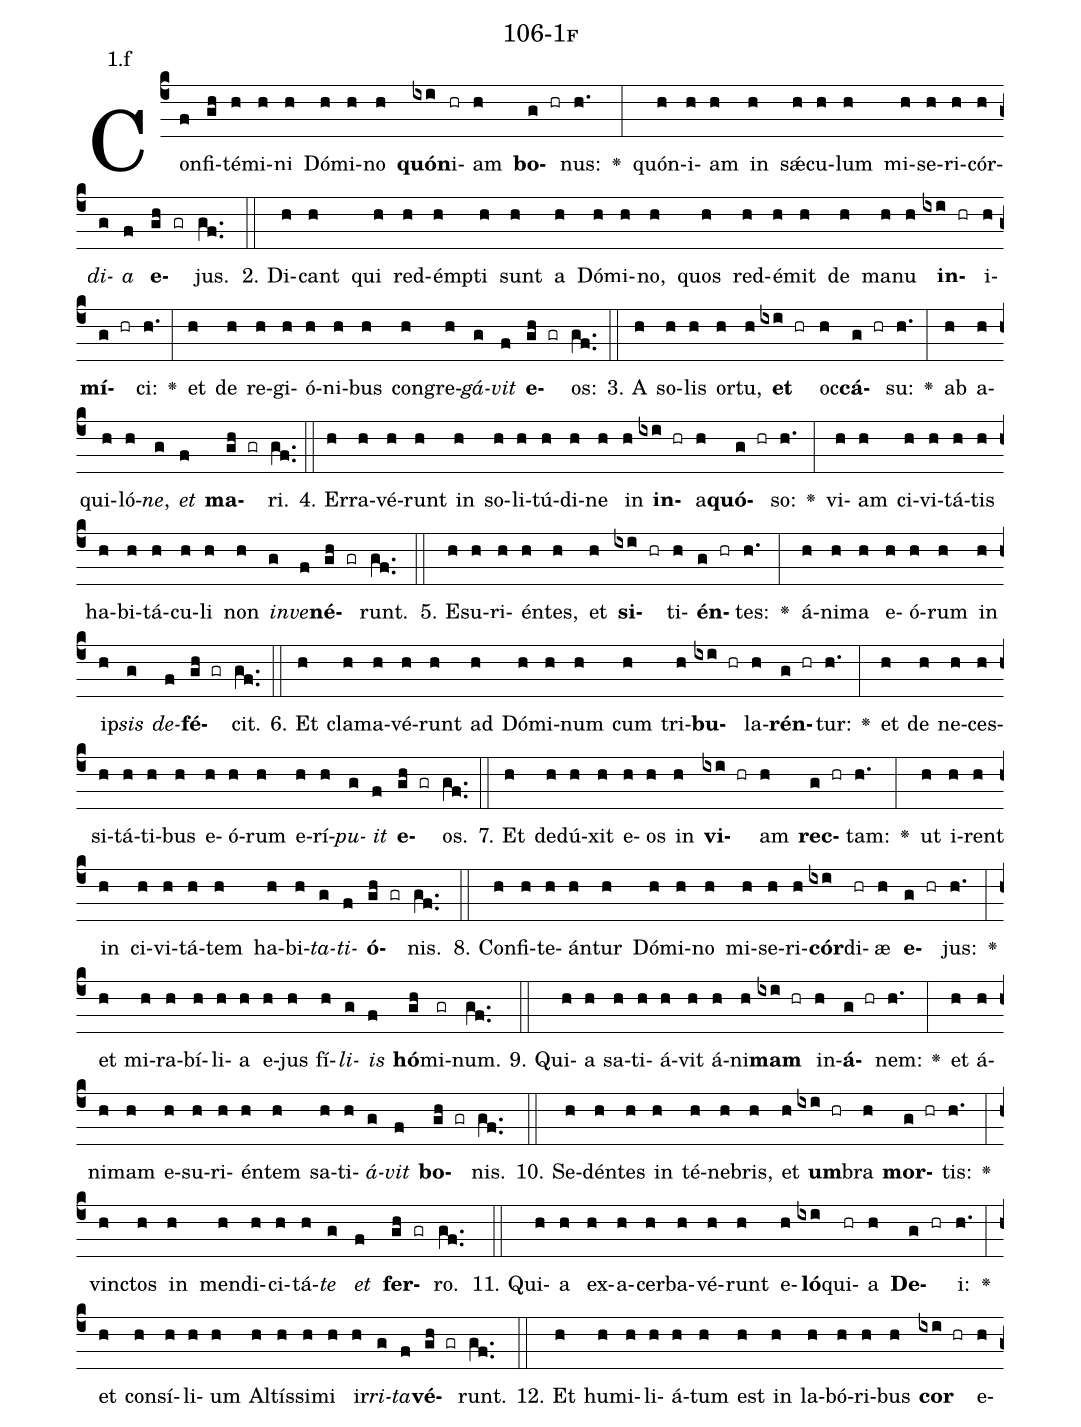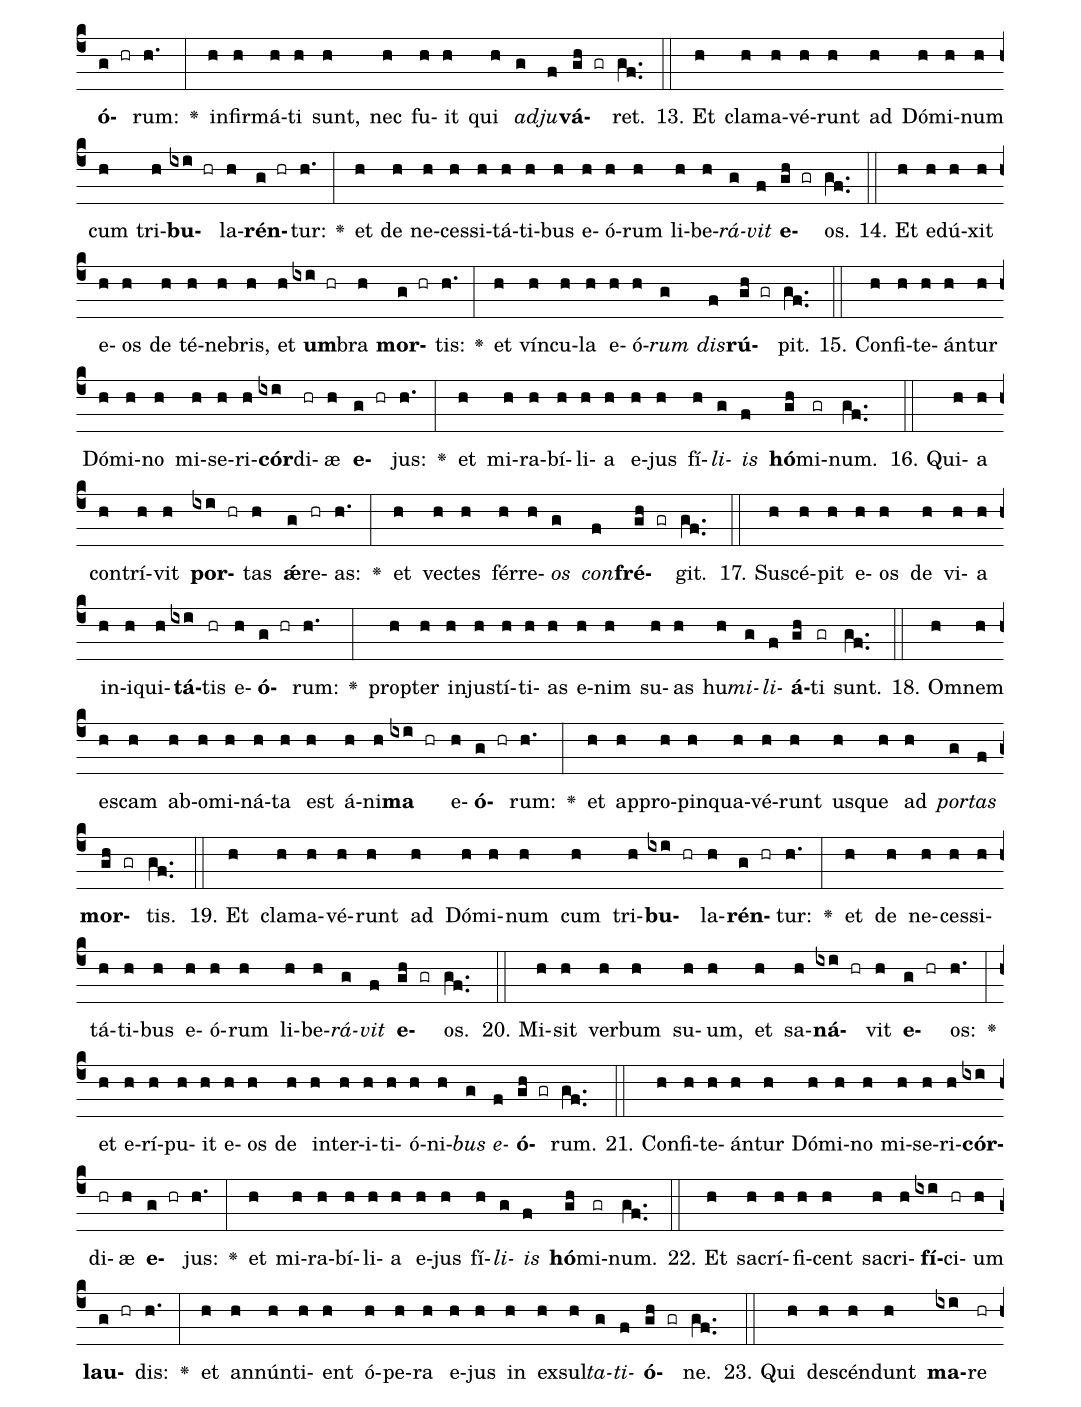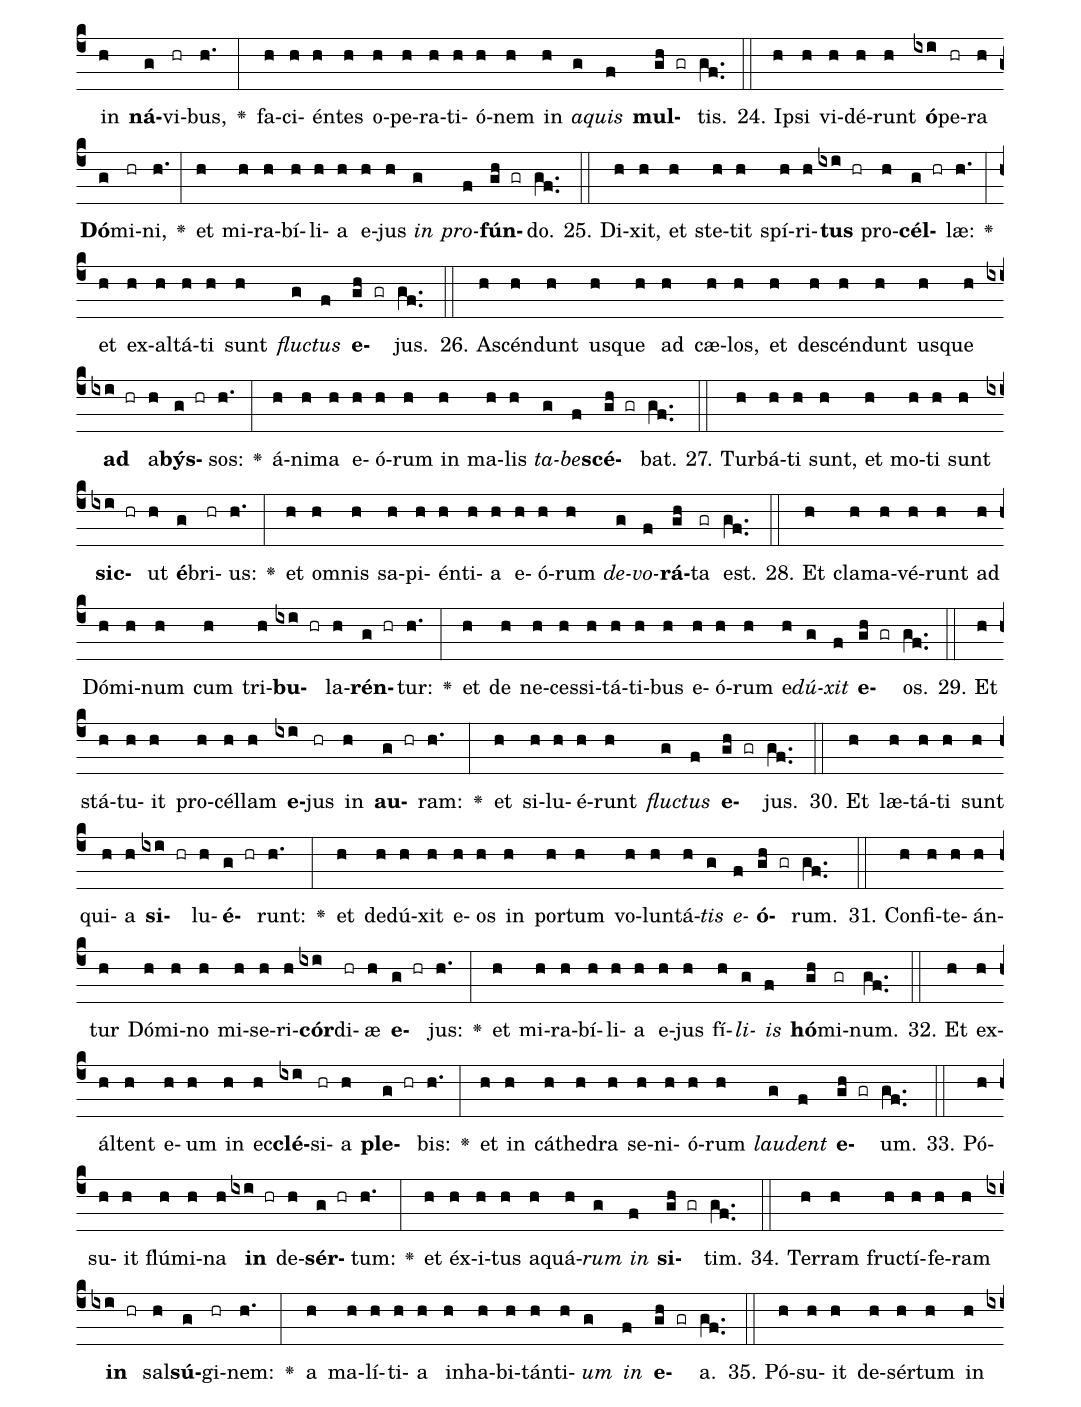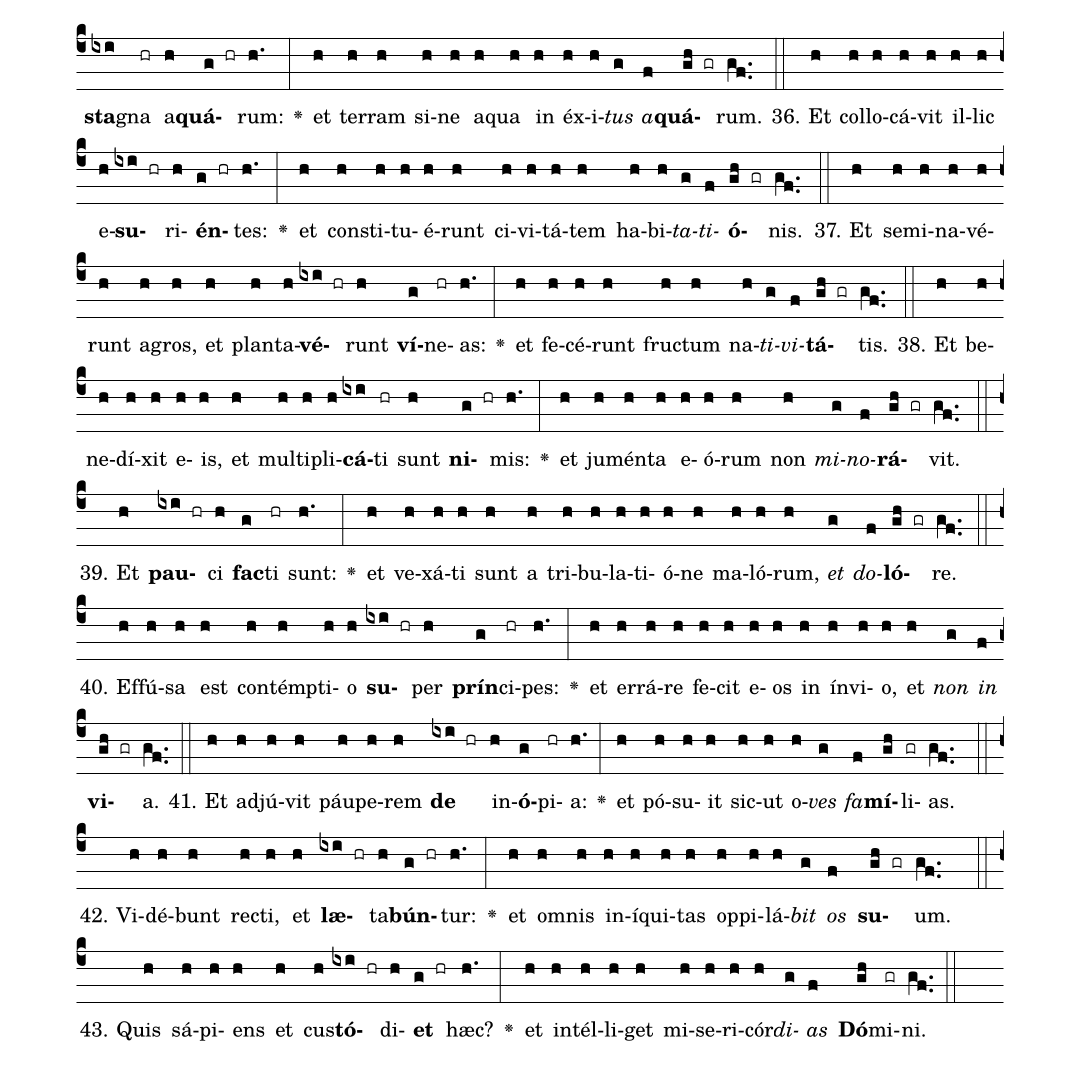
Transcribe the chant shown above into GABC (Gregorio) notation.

name: 106-1f;
annotation: 1.f;
%%
(c4)Con(f)fi(gh)té(h)mi(h)ni(h) Dó(h)mi(h)no(h) <b>quón</b>(ixi)i(hr)am(h) <b>bo</b>(g hr)nus:(h.) <v>\greheightstar</v>(:) quón(h)i(h)am(h) in(h) sǽ(h)cu(h)lum(h) mi(h)se(h)ri(h)cór(h)<i>di</i>(g)<i>a</i>(f) <b>e</b>(gh gr)jus.(gf..) (::)
2. Di(h)cant(h) qui(h) red(h)émp(h)ti(h) sunt(h) a(h) Dó(h)mi(h)no,(h) quos(h) red(h)é(h)mit(h) de(h) ma(h)nu(h) <b>in</b>(ixi hr)i(h)<b>mí</b>(g hr)ci:(h.) <v>\greheightstar</v>(:) et(h) de(h) re(h)gi(h)ó(h)ni(h)bus(h) con(h)gre(h)<i>gá</i>(g)<i>vit</i>(f) <b>e</b>(gh gr)os:(gf..) (::)
3. A(h) so(h)lis(h) or(h)tu,(h) <b>et</b>(ixi hr) oc(h)<b>cá</b>(g hr)su:(h.) <v>\greheightstar</v>(:) ab(h) a(h)qui(h)ló(h)<i>ne</i>,(g) <i>et</i>(f) <b>ma</b>(gh gr)ri.(gf..) (::)
4. Er(h)ra(h)vé(h)runt(h) in(h) so(h)li(h)tú(h)di(h)ne(h) in(h) <b>in</b>(ixi hr)a(h)<b>quó</b>(g hr)so:(h.) <v>\greheightstar</v>(:) vi(h)am(h) ci(h)vi(h)tá(h)tis(h) ha(h)bi(h)tá(h)cu(h)li(h) non(h) <i>in</i>(g)<i>ve</i>(f)<b>né</b>(gh gr)runt.(gf..) (::)
5. E(h)su(h)ri(h)én(h)tes,(h) et(h) <b>si</b>(ixi hr)ti(h)<b>én</b>(g hr)tes:(h.) <v>\greheightstar</v>(:) á(h)ni(h)ma(h) e(h)ó(h)rum(h) in(h) ip(h)<i>sis</i>(g) <i>de</i>(f)<b>fé</b>(gh gr)cit.(gf..) (::)
6. Et(h) cla(h)ma(h)vé(h)runt(h) ad(h) Dó(h)mi(h)num(h) cum(h) tri(h)<b>bu</b>(ixi hr)la(h)<b>rén</b>(g hr)tur:(h.) <v>\greheightstar</v>(:) et(h) de(h) ne(h)ces(h)si(h)tá(h)ti(h)bus(h) e(h)ó(h)rum(h) e(h)rí(h)<i>pu</i>(g)<i>it</i>(f) <b>e</b>(gh gr)os.(gf..) (::)
7. Et(h) de(h)dú(h)xit(h) e(h)os(h) in(h) <b>vi</b>(ixi hr)am(h) <b>rec</b>(g hr)tam:(h.) <v>\greheightstar</v>(:) ut(h) i(h)rent(h) in(h) ci(h)vi(h)tá(h)tem(h) ha(h)bi(h)<i>ta</i>(g)<i>ti</i>(f)<b>ó</b>(gh gr)nis.(gf..) (::)
8. Con(h)fi(h)te(h)án(h)tur(h) Dó(h)mi(h)no(h) mi(h)se(h)ri(h)<b>cór</b>(ixi)di(hr)æ(h) <b>e</b>(g hr)jus:(h.) <v>\greheightstar</v>(:) et(h) mi(h)ra(h)bí(h)li(h)a(h) e(h)jus(h) fí(h)<i>li</i>(g)<i>is</i>(f) <b>hó</b>(gh)mi(gr)num.(gf..) (::)
9. Qui(h)a(h) sa(h)ti(h)á(h)vit(h) á(h)ni(h)<b>mam</b>(ixi hr) in(h)<b>á</b>(g hr)nem:(h.) <v>\greheightstar</v>(:) et(h) á(h)ni(h)mam(h) e(h)su(h)ri(h)én(h)tem(h) sa(h)ti(h)<i>á</i>(g)<i>vit</i>(f) <b>bo</b>(gh gr)nis.(gf..) (::)
10. Se(h)dén(h)tes(h) in(h) té(h)ne(h)bris,(h) et(h) <b>um</b>(ixi hr)bra(h) <b>mor</b>(g hr)tis:(h.) <v>\greheightstar</v>(:) vinc(h)tos(h) in(h) men(h)di(h)ci(h)tá(h)<i>te</i>(g) <i>et</i>(f) <b>fer</b>(gh gr)ro.(gf..) (::)
11. Qui(h)a(h) ex(h)a(h)cer(h)ba(h)vé(h)runt(h) e(h)<b>ló</b>(ixi)qui(hr)a(h) <b>De</b>(g hr)i:(h.) <v>\greheightstar</v>(:) et(h) con(h)sí(h)li(h)um(h) Al(h)tís(h)si(h)mi(h) ir(h)<i>ri</i>(g)<i>ta</i>(f)<b>vé</b>(gh gr)runt.(gf..) (::)
12. Et(h) hu(h)mi(h)li(h)á(h)tum(h) est(h) in(h) la(h)bó(h)ri(h)bus(h) <b>cor</b>(ixi hr) e(h)<b>ó</b>(g hr)rum:(h.) <v>\greheightstar</v>(:) in(h)fir(h)má(h)ti(h) sunt,(h) nec(h) fu(h)it(h) qui(h) <i>ad</i>(g)<i>ju</i>(f)<b>vá</b>(gh gr)ret.(gf..) (::)
13. Et(h) cla(h)ma(h)vé(h)runt(h) ad(h) Dó(h)mi(h)num(h) cum(h) tri(h)<b>bu</b>(ixi hr)la(h)<b>rén</b>(g hr)tur:(h.) <v>\greheightstar</v>(:) et(h) de(h) ne(h)ces(h)si(h)tá(h)ti(h)bus(h) e(h)ó(h)rum(h) li(h)be(h)<i>rá</i>(g)<i>vit</i>(f) <b>e</b>(gh gr)os.(gf..) (::)
14. Et(h) e(h)dú(h)xit(h) e(h)os(h) de(h) té(h)ne(h)bris,(h) et(h) <b>um</b>(ixi hr)bra(h) <b>mor</b>(g hr)tis:(h.) <v>\greheightstar</v>(:) et(h) vín(h)cu(h)la(h) e(h)ó(h)<i>rum</i>(g) <i>dis</i>(f)<b>rú</b>(gh gr)pit.(gf..) (::)
15. Con(h)fi(h)te(h)án(h)tur(h) Dó(h)mi(h)no(h) mi(h)se(h)ri(h)<b>cór</b>(ixi)di(hr)æ(h) <b>e</b>(g hr)jus:(h.) <v>\greheightstar</v>(:) et(h) mi(h)ra(h)bí(h)li(h)a(h) e(h)jus(h) fí(h)<i>li</i>(g)<i>is</i>(f) <b>hó</b>(gh)mi(gr)num.(gf..) (::)
16. Qui(h)a(h) con(h)trí(h)vit(h) <b>por</b>(ixi hr)tas(h) <b>ǽ</b>(g)re(hr)as:(h.) <v>\greheightstar</v>(:) et(h) vec(h)tes(h) fér(h)re(h)<i>os</i>(g) <i>con</i>(f)<b>fré</b>(gh gr)git.(gf..) (::)
17. Su(h)scé(h)pit(h) e(h)os(h) de(h) vi(h)a(h) in(h)i(h)qui(h)<b>tá</b>(ixi)tis(hr) e(h)<b>ó</b>(g hr)rum:(h.) <v>\greheightstar</v>(:) prop(h)ter(h) in(h)jus(h)tí(h)ti(h)as(h) e(h)nim(h) su(h)as(h) hu(h)<i>mi</i>(g)<i>li</i>(f)<b>á</b>(gh)ti(gr) sunt.(gf..) (::)
18. Om(h)nem(h) es(h)cam(h) ab(h)o(h)mi(h)ná(h)ta(h) est(h) á(h)ni(h)<b>ma</b>(ixi hr) e(h)<b>ó</b>(g hr)rum:(h.) <v>\greheightstar</v>(:) et(h) ap(h)pro(h)pin(h)qua(h)vé(h)runt(h) us(h)que(h) ad(h) <i>por</i>(g)<i>tas</i>(f) <b>mor</b>(gh gr)tis.(gf..) (::)
19. Et(h) cla(h)ma(h)vé(h)runt(h) ad(h) Dó(h)mi(h)num(h) cum(h) tri(h)<b>bu</b>(ixi hr)la(h)<b>rén</b>(g hr)tur:(h.) <v>\greheightstar</v>(:) et(h) de(h) ne(h)ces(h)si(h)tá(h)ti(h)bus(h) e(h)ó(h)rum(h) li(h)be(h)<i>rá</i>(g)<i>vit</i>(f) <b>e</b>(gh gr)os.(gf..) (::)
20. Mi(h)sit(h) ver(h)bum(h) su(h)um,(h) et(h) sa(h)<b>ná</b>(ixi hr)vit(h) <b>e</b>(g hr)os:(h.) <v>\greheightstar</v>(:) et(h) e(h)rí(h)pu(h)it(h) e(h)os(h) de(h) in(h)ter(h)i(h)ti(h)ó(h)ni(h)<i>bus</i>(g) <i>e</i>(f)<b>ó</b>(gh gr)rum.(gf..) (::)
21. Con(h)fi(h)te(h)án(h)tur(h) Dó(h)mi(h)no(h) mi(h)se(h)ri(h)<b>cór</b>(ixi)di(hr)æ(h) <b>e</b>(g hr)jus:(h.) <v>\greheightstar</v>(:) et(h) mi(h)ra(h)bí(h)li(h)a(h) e(h)jus(h) fí(h)<i>li</i>(g)<i>is</i>(f) <b>hó</b>(gh)mi(gr)num.(gf..) (::)
22. Et(h) sa(h)crí(h)fi(h)cent(h) sa(h)cri(h)<b>fí</b>(ixi)ci(hr)um(h) <b>lau</b>(g hr)dis:(h.) <v>\greheightstar</v>(:) et(h) an(h)nún(h)ti(h)ent(h) ó(h)pe(h)ra(h) e(h)jus(h) in(h) ex(h)sul(h)<i>ta</i>(g)<i>ti</i>(f)<b>ó</b>(gh gr)ne.(gf..) (::)
23. Qui(h) de(h)scén(h)dunt(h) <b>ma</b>(ixi)re(hr) in(h) <b>ná</b>(g)vi(hr)bus,(h.) <v>\greheightstar</v>(:) fa(h)ci(h)én(h)tes(h) o(h)pe(h)ra(h)ti(h)ó(h)nem(h) in(h) <i>a</i>(g)<i>quis</i>(f) <b>mul</b>(gh gr)tis.(gf..) (::)
24. Ip(h)si(h) vi(h)dé(h)runt(h) <b>ó</b>(ixi)pe(hr)ra(h) <b>Dó</b>(g)mi(hr)ni,(h.) <v>\greheightstar</v>(:) et(h) mi(h)ra(h)bí(h)li(h)a(h) e(h)jus(h) <i>in</i>(g) <i>pro</i>(f)<b>fún</b>(gh gr)do.(gf..) (::)
25. Di(h)xit,(h) et(h) ste(h)tit(h) spí(h)ri(h)<b>tus</b>(ixi hr) pro(h)<b>cél</b>(g hr)læ:(h.) <v>\greheightstar</v>(:) et(h) ex(h)al(h)tá(h)ti(h) sunt(h) <i>fluc</i>(g)<i>tus</i>(f) <b>e</b>(gh gr)jus.(gf..) (::)
26. A(h)scén(h)dunt(h) us(h)que(h) ad(h) cæ(h)los,(h) et(h) de(h)scén(h)dunt(h) us(h)que(h) <b>ad</b>(ixi hr) a(h)<b>býs</b>(g hr)sos:(h.) <v>\greheightstar</v>(:) á(h)ni(h)ma(h) e(h)ó(h)rum(h) in(h) ma(h)lis(h) <i>ta</i>(g)<i>be</i>(f)<b>scé</b>(gh gr)bat.(gf..) (::)
27. Tur(h)bá(h)ti(h) sunt,(h) et(h) mo(h)ti(h) sunt(h) <b>sic</b>(ixi hr)ut(h) <b>é</b>(g)bri(hr)us:(h.) <v>\greheightstar</v>(:) et(h) om(h)nis(h) sa(h)pi(h)én(h)ti(h)a(h) e(h)ó(h)rum(h) <i>de</i>(g)<i>vo</i>(f)<b>rá</b>(gh)ta(gr) est.(gf..) (::)
28. Et(h) cla(h)ma(h)vé(h)runt(h) ad(h) Dó(h)mi(h)num(h) cum(h) tri(h)<b>bu</b>(ixi hr)la(h)<b>rén</b>(g hr)tur:(h.) <v>\greheightstar</v>(:) et(h) de(h) ne(h)ces(h)si(h)tá(h)ti(h)bus(h) e(h)ó(h)rum(h) e(h)<i>dú</i>(g)<i>xit</i>(f) <b>e</b>(gh gr)os.(gf..) (::)
29. Et(h) stá(h)tu(h)it(h) pro(h)cél(h)lam(h) <b>e</b>(ixi)jus(hr) in(h) <b>au</b>(g hr)ram:(h.) <v>\greheightstar</v>(:) et(h) si(h)lu(h)é(h)runt(h) <i>fluc</i>(g)<i>tus</i>(f) <b>e</b>(gh gr)jus.(gf..) (::)
30. Et(h) læ(h)tá(h)ti(h) sunt(h) qui(h)a(h) <b>si</b>(ixi hr)lu(h)<b>é</b>(g hr)runt:(h.) <v>\greheightstar</v>(:) et(h) de(h)dú(h)xit(h) e(h)os(h) in(h) por(h)tum(h) vo(h)lun(h)tá(h)<i>tis</i>(g) <i>e</i>(f)<b>ó</b>(gh gr)rum.(gf..) (::)
31. Con(h)fi(h)te(h)án(h)tur(h) Dó(h)mi(h)no(h) mi(h)se(h)ri(h)<b>cór</b>(ixi)di(hr)æ(h) <b>e</b>(g hr)jus:(h.) <v>\greheightstar</v>(:) et(h) mi(h)ra(h)bí(h)li(h)a(h) e(h)jus(h) fí(h)<i>li</i>(g)<i>is</i>(f) <b>hó</b>(gh)mi(gr)num.(gf..) (::)
32. Et(h) ex(h)ál(h)tent(h) e(h)um(h) in(h) ec(h)<b>clé</b>(ixi)si(hr)a(h) <b>ple</b>(g hr)bis:(h.) <v>\greheightstar</v>(:) et(h) in(h) cá(h)the(h)dra(h) se(h)ni(h)ó(h)rum(h) <i>lau</i>(g)<i>dent</i>(f) <b>e</b>(gh gr)um.(gf..) (::)
33. Pó(h)su(h)it(h) flú(h)mi(h)na(h) <b>in</b>(ixi hr) de(h)<b>sér</b>(g hr)tum:(h.) <v>\greheightstar</v>(:) et(h) éx(h)i(h)tus(h) a(h)quá(h)<i>rum</i>(g) <i>in</i>(f) <b>si</b>(gh gr)tim.(gf..) (::)
34. Ter(h)ram(h) fruc(h)tí(h)fe(h)ram(h) <b>in</b>(ixi hr) sal(h)<b>sú</b>(g)gi(hr)nem:(h.) <v>\greheightstar</v>(:) a(h) ma(h)lí(h)ti(h)a(h) in(h)ha(h)bi(h)tán(h)ti(h)<i>um</i>(g) <i>in</i>(f) <b>e</b>(gh gr)a.(gf..) (::)
35. Pó(h)su(h)it(h) de(h)sér(h)tum(h) in(h) <b>sta</b>(ixi)gna(hr) a(h)<b>quá</b>(g hr)rum:(h.) <v>\greheightstar</v>(:) et(h) ter(h)ram(h) si(h)ne(h) a(h)qua(h) in(h) éx(h)i(h)<i>tus</i>(g) <i>a</i>(f)<b>quá</b>(gh gr)rum.(gf..) (::)
36. Et(h) col(h)lo(h)cá(h)vit(h) il(h)lic(h) e(h)<b>su</b>(ixi hr)ri(h)<b>én</b>(g hr)tes:(h.) <v>\greheightstar</v>(:) et(h) con(h)sti(h)tu(h)é(h)runt(h) ci(h)vi(h)tá(h)tem(h) ha(h)bi(h)<i>ta</i>(g)<i>ti</i>(f)<b>ó</b>(gh gr)nis.(gf..) (::)
37. Et(h) se(h)mi(h)na(h)vé(h)runt(h) a(h)gros,(h) et(h) plan(h)ta(h)<b>vé</b>(ixi hr)runt(h) <b>ví</b>(g)ne(hr)as:(h.) <v>\greheightstar</v>(:) et(h) fe(h)cé(h)runt(h) fruc(h)tum(h) na(h)<i>ti</i>(g)<i>vi</i>(f)<b>tá</b>(gh gr)tis.(gf..) (::)
38. Et(h) be(h)ne(h)dí(h)xit(h) e(h)is,(h) et(h) mul(h)ti(h)pli(h)<b>cá</b>(ixi)ti(hr) sunt(h) <b>ni</b>(g hr)mis:(h.) <v>\greheightstar</v>(:) et(h) ju(h)mén(h)ta(h) e(h)ó(h)rum(h) non(h) <i>mi</i>(g)<i>no</i>(f)<b>rá</b>(gh gr)vit.(gf..) (::)
39. Et(h) <b>pau</b>(ixi hr)ci(h) <b>fac</b>(g)ti(hr) sunt:(h.) <v>\greheightstar</v>(:) et(h) ve(h)xá(h)ti(h) sunt(h) a(h) tri(h)bu(h)la(h)ti(h)ó(h)ne(h) ma(h)ló(h)rum,(h) <i>et</i>(g) <i>do</i>(f)<b>ló</b>(gh gr)re.(gf..) (::)
40. Ef(h)fú(h)sa(h) est(h) con(h)témp(h)ti(h)o(h) <b>su</b>(ixi hr)per(h) <b>prín</b>(g)ci(hr)pes:(h.) <v>\greheightstar</v>(:) et(h) er(h)rá(h)re(h) fe(h)cit(h) e(h)os(h) in(h) ín(h)vi(h)o,(h) et(h) <i>non</i>(g) <i>in</i>(f) <b>vi</b>(gh gr)a.(gf..) (::)
41. Et(h) ad(h)jú(h)vit(h) páu(h)pe(h)rem(h) <b>de</b>(ixi hr) in(h)<b>ó</b>(g)pi(hr)a:(h.) <v>\greheightstar</v>(:) et(h) pó(h)su(h)it(h) sic(h)ut(h) o(h)<i>ves</i>(g) <i>fa</i>(f)<b>mí</b>(gh)li(gr)as.(gf..) (::)
42. Vi(h)dé(h)bunt(h) rec(h)ti,(h) et(h) <b>læ</b>(ixi hr)ta(h)<b>bún</b>(g hr)tur:(h.) <v>\greheightstar</v>(:) et(h) om(h)nis(h) in(h)í(h)qui(h)tas(h) op(h)pi(h)lá(h)<i>bit</i>(g) <i>os</i>(f) <b>su</b>(gh gr)um.(gf..) (::)
43. Quis(h) sá(h)pi(h)ens(h) et(h) cus(h)<b>tó</b>(ixi hr)di(h)<b>et</b>(g hr) hæc?(h.) <v>\greheightstar</v>(:) et(h) in(h)tél(h)li(h)get(h) mi(h)se(h)ri(h)cór(h)<i>di</i>(g)<i>as</i>(f) <b>Dó</b>(gh)mi(gr)ni.(gf..) (::)
